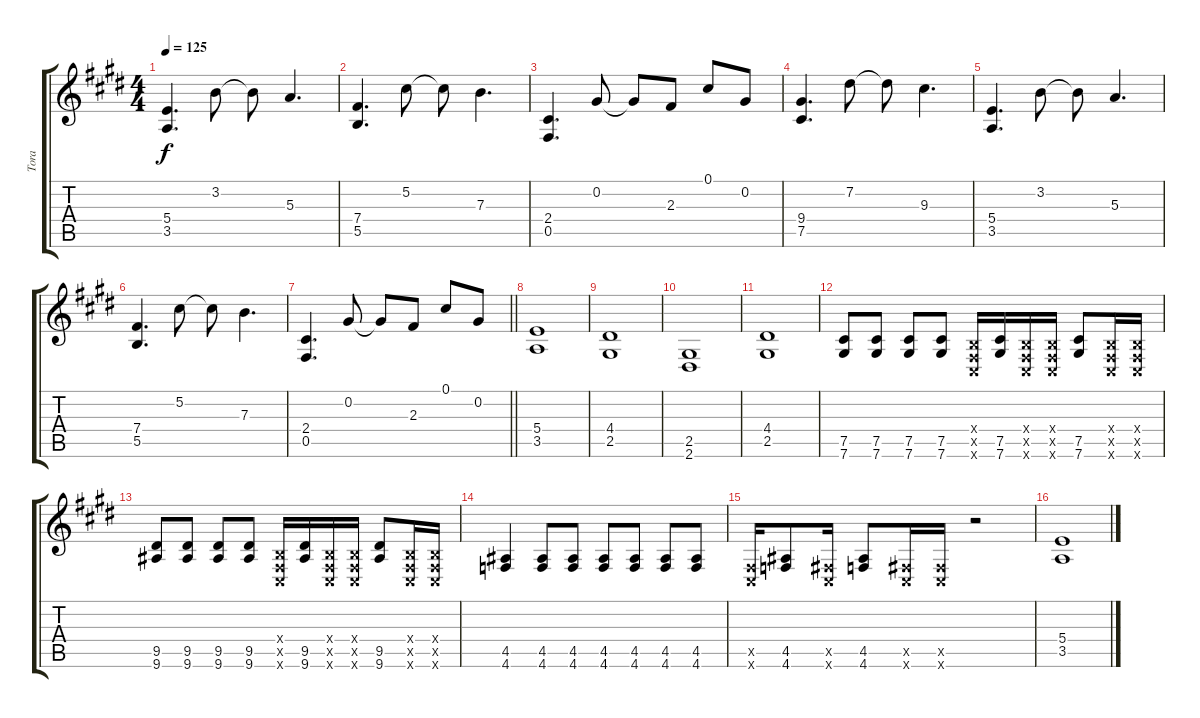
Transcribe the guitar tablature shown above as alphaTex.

\track ("Tora" "Tora") {instrument distortionguitar}
\staff {score tabs}
\tuning (Db4 Ab3 E3 B2 Gb2 Db2) {hide}
\ts (4 4)
\tempo 125
\clef g2
\ks e
(5.4 3.5).4{d dy f} 3.2.8 3.2{t}.8 5.3.4{d} |
(7.4 5.5).4{d} 5.2.8 5.2{t}.8 7.3.4{d} |
(2.4 0.5).4{d} 0.2.8 0.2{t}.8 2.3.8 0.1.8 0.2.8 |
(9.4 7.5).4{d instrument electricguitarclean} 7.2.8 7.2{t}.8 9.3.4{d} |
(5.4 3.5).4{d} 3.2.8 3.2{t}.8 5.3.4{d} |
(7.4 5.5).4{d} 5.2.8 5.2{t}.8 7.3.4{d} |
\barLineRight lightlight
(2.4 0.5).4{d} 0.2.8 0.2{t}.8 2.3.8 0.1.8 0.2.8 |
(5.4 3.5).1{instrument distortionguitar} |
(4.4 2.5).1 |
(2.5 2.6).1 |
(4.4 2.5).1 |
(7.5 7.6).8 (7.5 7.6).8 (7.5 7.6).8 (7.5 7.6).8 (0.4{x} 0.5{x} 0.6{x}).16 (7.5 7.6).16 (0.4{x} 0.5{x} 0.6{x}).16 (0.4{x} 0.5{x} 0.6{x}).16 (7.5 7.6).8 (0.4{x} 0.5{x} 0.6{x}).16 (0.4{x} 0.5{x} 0.6{x}).16 |
(9.5 9.6).8 (9.5 9.6).8 (9.5 9.6).8 (9.5 9.6).8 (0.4{x} 0.5{x} 0.6{x}).16 (9.5 9.6).16 (0.4{x} 0.5{x} 0.6{x}).16 (0.4{x} 0.5{x} 0.6{x}).16 (9.5 9.6).8 (0.4{x} 0.5{x} 0.6{x}).16 (0.4{x} 0.5{x} 0.6{x}).16 |
(4.5 4.6).4 (4.5 4.6).8 (4.5 4.6).8 (4.5 4.6).8 (4.5 4.6).8 (4.5 4.6).8 (4.5 4.6).8 |
(0.5{x} 0.6{x}).16 (4.5 4.6).8 (0.5{x} 0.6{x}).16 (4.5 4.6).8 (0.5{x} 0.6{x}).16 (0.5{x} 0.6{x}).16 r.2 |
(5.4 3.5).1
